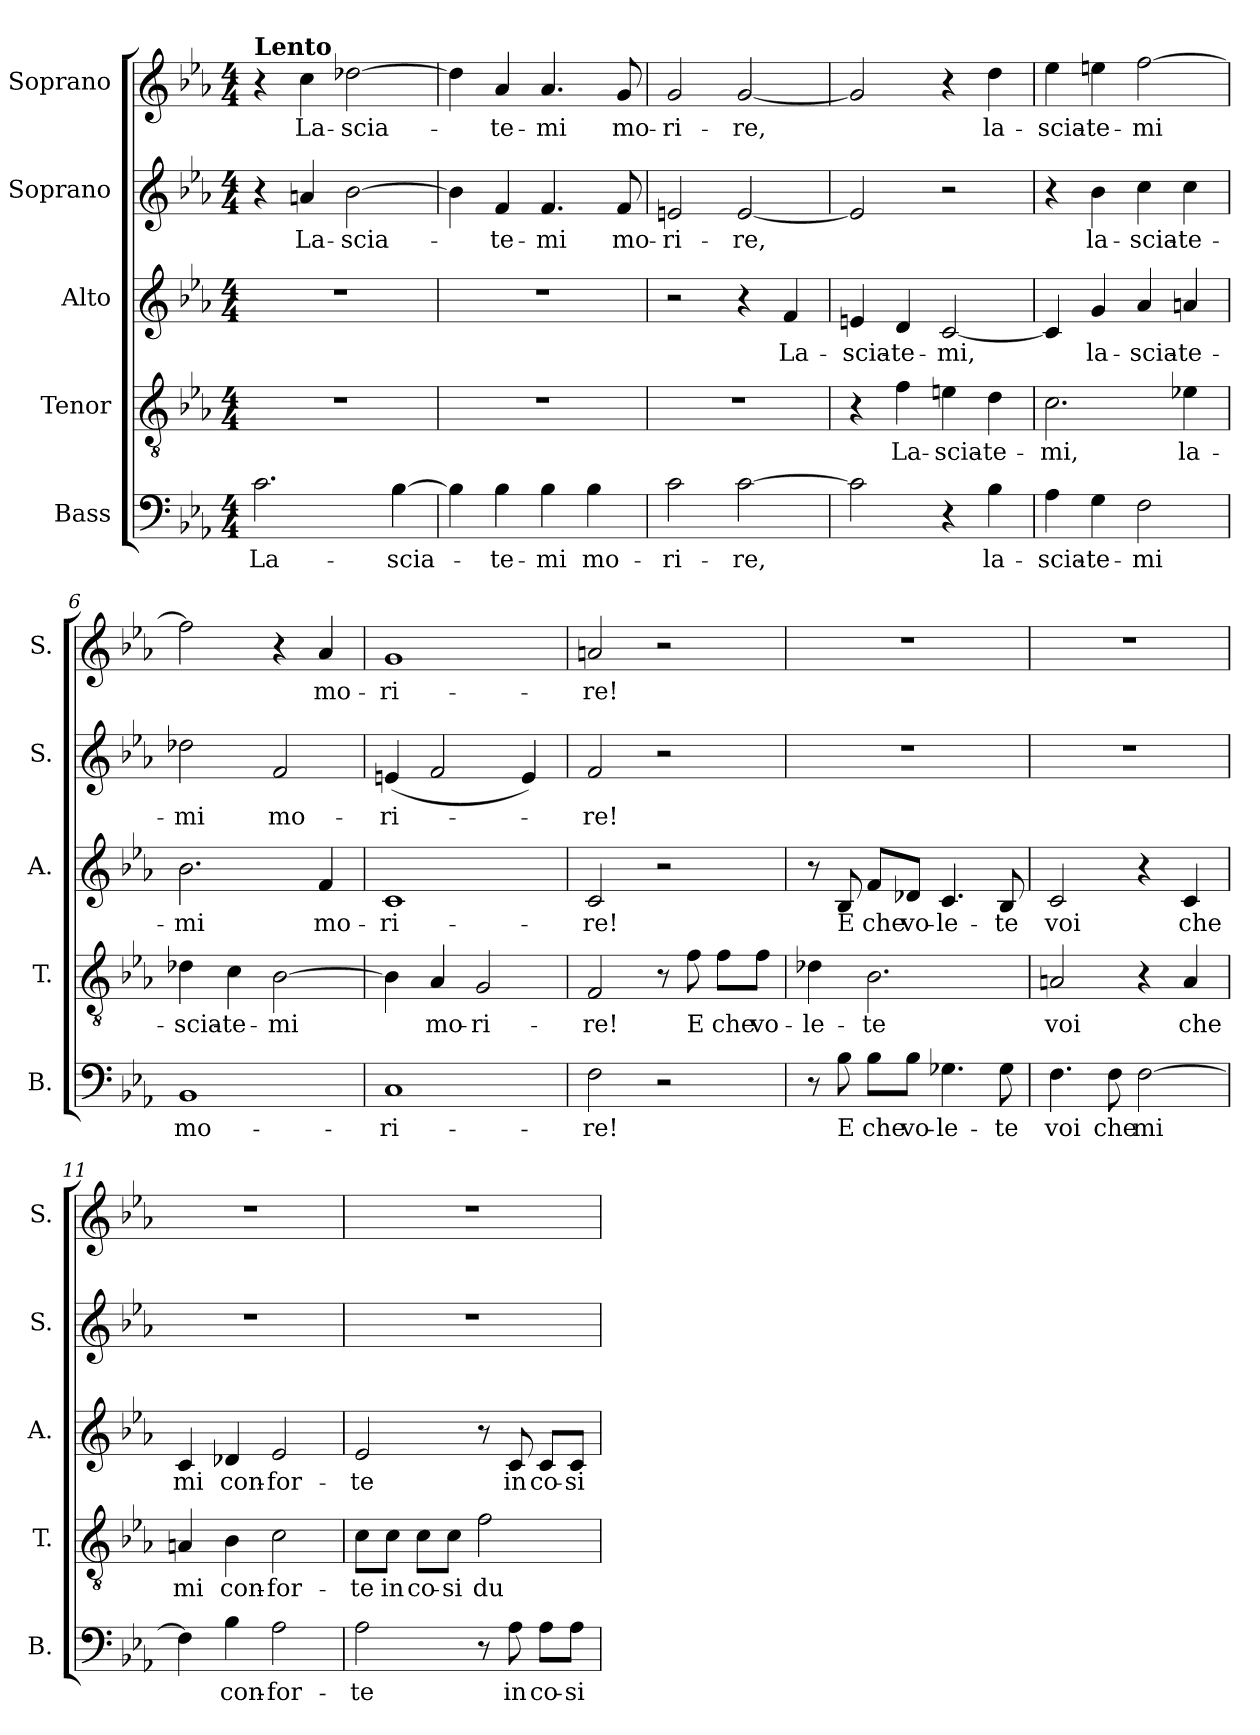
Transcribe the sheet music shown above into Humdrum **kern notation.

**kern	**text	**kern	**text	**kern	**text	**kern	**text	**kern	**text
*part5	*part5	*part4	*part4	*part3	*part3	*part2	*part2	*part1	*part1
*staff5	*staff5	*staff4	*staff4	*staff3	*staff3	*staff2	*staff2	*staff1	*staff1
*I"Bass	*	*I"Tenor	*	*I"Alto	*	*I"Soprano	*	*I"Soprano	*
*I'B.	*	*I'T.	*	*I'A.	*	*I'S.	*	*I'S.	*
*clefF4	*	*clefGv2	*	*clefG2	*	*clefG2	*	*clefG2	*
*k[b-e-a-]	*	*k[b-e-a-]	*	*k[b-e-a-]	*	*k[b-e-a-]	*	*k[b-e-a-]	*
*M4/4	*	*M4/4	*	*M4/4	*	*M4/4	*	*M4/4	*
=1	=1	=1	=1	=1	=1	=1	=1	=1	=1
!	!	!	!	!	!	!	!	!LO:TX:a:B:t=Lento	!
!	!LO:LY:b	!	!	!	!	!	!	!	!
2.c\	La-	1r	.	1r	.	4r	.	4r	.
!	!	!	!	!	!	!	!LO:LY:b	!	!LO:LY:b
.	.	.	.	.	.	4an/	La-	4cc\	La-
!	!	!	!	!	!	!	!LO:LY:b	!	!LO:LY:b
.	.	.	.	.	.	[2b-\	-scia-	[2dd-X\	-scia-
!	!LO:LY:b	!	!	!	!	!	!	!	!
[4B-\	-scia-	.	.	.	.	.	.	.	.
=2	=2	=2	=2	=2	=2	=2	=2	=2	=2
4B-\]	.	1r	.	1r	.	4b-\]	.	4dd-\]	.
!	!LO:LY:b	!	!	!	!	!	!LO:LY:b	!	!LO:LY:b
4B-\	-te-	.	.	.	.	4f/	-te-	4a-/	-te-
!	!LO:LY:b	!	!	!	!	!	!LO:LY:b	!	!LO:LY:b
4B-\	-mi	.	.	.	.	4.f/	-mi	4.a-/	-mi
!	!LO:LY:b	!	!	!	!	!	!	!	!
4B-\	mo-	.	.	.	.	.	.	.	.
!	!	!	!	!	!	!	!LO:LY:b	!	!LO:LY:b
.	.	.	.	.	.	8f/	mo-	8g/	mo-
=3	=3	=3	=3	=3	=3	=3	=3	=3	=3
!	!LO:LY:b	!	!	!	!	!	!LO:LY:b	!	!LO:LY:b
2c\	-ri-	1r	.	2r	.	2en/	-ri-	2g/	-ri-
!	!LO:LY:b	!	!	!	!	!	!LO:LY:b	!	!LO:LY:b
[2c\	-re,	.	.	4r	.	[2e/	-re,	[2g/	-re,
!	!	!	!	!	!LO:LY:b	!	!	!	!
.	.	.	.	4f/	La-	.	.	.	.
=4	=4	=4	=4	=4	=4	=4	=4	=4	=4
!	!	!	!	!	!LO:LY:b	!	!	!	!
2c\]	.	4r	.	4en/	-scia-	2e/]	.	2g/]	.
!	!	!	!LO:LY:b	!	!LO:LY:b	!	!	!	!
.	.	4f\	La-	4d/	-te-	.	.	.	.
!	!	!	!LO:LY:b	!	!LO:LY:b	!	!	!	!
4r	.	4en\	-scia-	[2c/	-mi,	2r	.	4r	.
!	!LO:LY:b	!	!LO:LY:b	!	!	!	!	!	!LO:LY:b
4B-\	la-	4d\	-te-	.	.	.	.	4dd\	la-
=5	=5	=5	=5	=5	=5	=5	=5	=5	=5
!	!LO:LY:b	!	!LO:LY:b	!	!	!	!	!	!LO:LY:b
4A-\	-scia-	2.c\	-mi,	4c/]	.	4r	.	4ee-\	-scia-
!	!LO:LY:b	!	!	!	!LO:LY:b	!	!LO:LY:b	!	!LO:LY:b
4G\	-te-	.	.	4g/	la-	4b-\	la-	4een\	-te-
!	!LO:LY:b	!	!	!	!LO:LY:b	!	!LO:LY:b	!	!LO:LY:b
2F\	-mi	.	.	4a-/	-scia-	4cc\	-scia-	[2ff\	-mi
!	!	!	!LO:LY:b	!	!LO:LY:b	!	!LO:LY:b	!	!
.	.	4e-X\	la-	4an/	-te-	4cc\	-te-	.	.
!!LO:LB:g=z
=6	=6	=6	=6	=6	=6	=6	=6	=6	=6
!	!LO:LY:b	!	!LO:LY:b	!	!LO:LY:b	!	!LO:LY:b	!	!
1BB-	mo-	4d-X\	-scia-	2.b-\	-mi	2dd-X\	-mi	2ff\]	.
!	!	!	!LO:LY:b	!	!	!	!	!	!
.	.	4c\	-te-	.	.	.	.	.	.
!	!	!	!LO:LY:b	!	!	!	!LO:LY:b	!	!
.	.	[2B-\	-mi	.	.	2f/	mo-	4r	.
!	!	!	!	!	!LO:LY:b	!	!	!	!LO:LY:b
.	.	.	.	4f/	mo-	.	.	4a-/	mo-
=7	=7	=7	=7	=7	=7	=7	=7	=7	=7
!	!LO:LY:b	!	!	!	!LO:LY:b	!	!LO:LY:b	!	!LO:LY:b
1C	-ri-	4B-\]	.	1c	-ri-	(<4en/	-ri-	1g	-ri-
!	!	!	!LO:LY:b	!	!	!	!	!	!
.	.	4A-/	mo-	.	.	2f/	.	.	.
!	!	!	!LO:LY:b	!	!	!	!	!	!
.	.	2G/	-ri-	.	.	.	.	.	.
.	.	.	.	.	.	4e/)	.	.	.
=8	=8	=8	=8	=8	=8	=8	=8	=8	=8
!	!LO:LY:b	!	!LO:LY:b	!	!LO:LY:b	!	!LO:LY:b	!	!LO:LY:b
2F\	-re!	2F/	-re!	2c/	-re!	2f/	-re!	2an/	-re!
2r	.	8r	.	2r	.	2r	.	2r	.
!	!	!	!LO:LY:b	!	!	!	!	!	!
.	.	8f\	E	.	.	.	.	.	.
!	!	!	!LO:LY:b	!	!	!	!	!	!
.	.	8f\L	che	.	.	.	.	.	.
!	!	!	!LO:LY:b	!	!	!	!	!	!
.	.	8f\J	vo-	.	.	.	.	.	.
=9	=9	=9	=9	=9	=9	=9	=9	=9	=9
!	!	!	!LO:LY:b	!	!	!	!	!	!
8r	.	4d-X\	-le-	8r	.	1r	.	1r	.
!	!LO:LY:b	!	!	!	!LO:LY:b	!	!	!	!
8B-\	E	.	.	8B-/	E	.	.	.	.
!	!LO:LY:b	!	!LO:LY:b	!	!LO:LY:b	!	!	!	!
8B-\L	che	2.B-\	-te	8f/L	che	.	.	.	.
!	!LO:LY:b	!	!	!	!LO:LY:b	!	!	!	!
8B-\J	vo-	.	.	8d-X/J	vo-	.	.	.	.
!	!LO:LY:b	!	!	!	!LO:LY:b	!	!	!	!
4.G-X\	-le-	.	.	4.c/	-le-	.	.	.	.
!	!LO:LY:b	!	!	!	!LO:LY:b	!	!	!	!
8G-\	-te	.	.	8B-/	-te	.	.	.	.
=10	=10	=10	=10	=10	=10	=10	=10	=10	=10
!	!LO:LY:b	!	!LO:LY:b	!	!LO:LY:b	!	!	!	!
4.F\	voi	2An/	voi	2c/	voi	1r	.	1r	.
!	!LO:LY:b	!	!	!	!	!	!	!	!
8F\	che	.	.	.	.	.	.	.	.
!	!LO:LY:b	!	!	!	!	!	!	!	!
[2F\	mi	4r	.	4r	.	.	.	.	.
!	!	!	!LO:LY:b	!	!LO:LY:b	!	!	!	!
.	.	4A/	che	4c/	che	.	.	.	.
!!LO:LB:g=z
=11	=11	=11	=11	=11	=11	=11	=11	=11	=11
!	!	!	!LO:LY:b	!	!LO:LY:b	!	!	!	!
4F\]	.	4An/	mi	4c/	mi	1r	.	1r	.
!	!LO:LY:b	!	!LO:LY:b	!	!LO:LY:b	!	!	!	!
4B-\	con-	4B-\	con-	4d-X/	con-	.	.	.	.
!	!LO:LY:b	!	!LO:LY:b	!	!LO:LY:b	!	!	!	!
2A-\	-for-	2c\	-for-	2e-/	-for-	.	.	.	.
=12	=12	=12	=12	=12	=12	=12	=12	=12	=12
!	!LO:LY:b	!	!LO:LY:b	!	!LO:LY:b	!	!	!	!
2A-\	-te	8c\L	-te	2e-/	-te	1r	.	1r	.
!	!	!	!LO:LY:b	!	!	!	!	!	!
.	.	8c\J	in	.	.	.	.	.	.
!	!	!	!LO:LY:b	!	!	!	!	!	!
.	.	8c\L	co-	.	.	.	.	.	.
!	!	!	!LO:LY:b	!	!	!	!	!	!
.	.	8c\J	-si	.	.	.	.	.	.
!	!	!	!LO:LY:b	!	!	!	!	!	!
8r	.	2f\	du-	8r	.	.	.	.	.
!	!LO:LY:b	!	!	!	!LO:LY:b	!	!	!	!
8A-\	in	.	.	8c/	in	.	.	.	.
!	!LO:LY:b	!	!	!	!LO:LY:b	!	!	!	!
8A-\L	co-	.	.	8c/L	co-	.	.	.	.
!	!LO:LY:b	!	!	!	!LO:LY:b	!	!	!	!
8A-\J	-si	.	.	8c/J	-si	.	.	.	.
=	=	=	=	=	=	=	=	=	=
*-	*-	*-	*-	*-	*-	*-	*-	*-	*-
